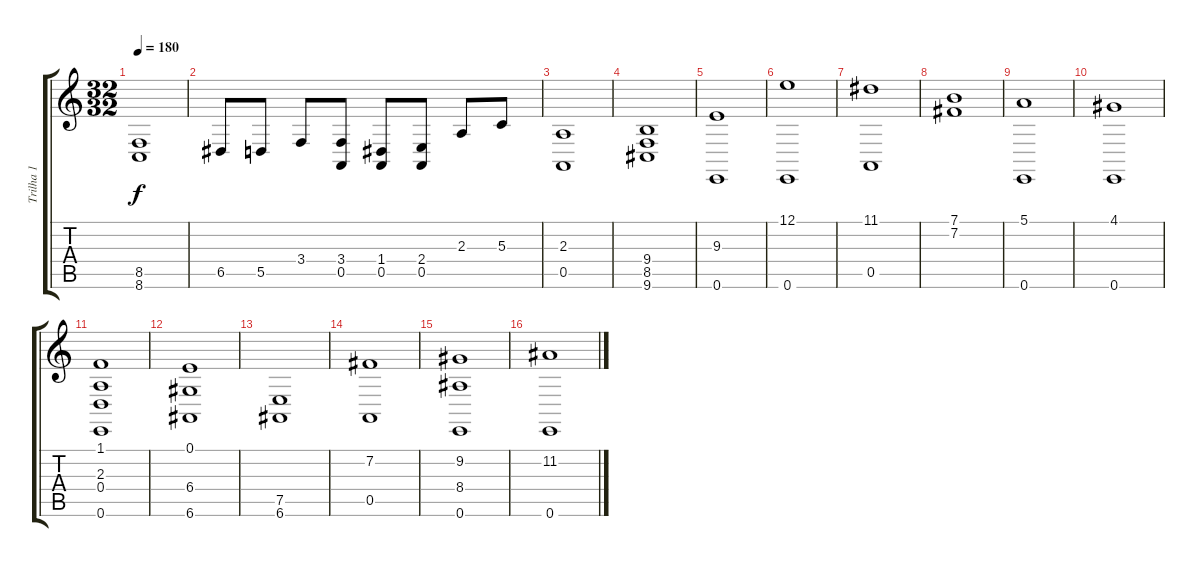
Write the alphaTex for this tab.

\track ("Trilha 1" "Trilha 1") {instrument viola}
\staff {score tabs}
\tuning (E4 B3 G3 D3 A2 E2) {hide}
\ts (32 32)
\tempo 180
\clef g2
\ks c
(8.5 8.6).1{dy f} |
6.5.8 5.5.8 3.4.8 (3.4 0.5).8 (1.4 0.5).8 (2.4 0.5).8 2.3.8 5.3.8 |
(2.3 0.5).1 |
(9.4 8.5 9.6).1 |
(9.3 0.6).1 |
(12.1 0.6).1 |
(11.1 0.5).1 |
(7.1 7.2).1 |
(5.1 0.6).1 |
(4.1 0.6).1 |
(1.1 2.3 0.4 0.6).1 |
(0.1 6.4 6.6).1 |
(7.5 6.6).1 |
(7.2 0.5).1 |
(9.2 8.4 0.6).1 |
(11.2 0.6).1
